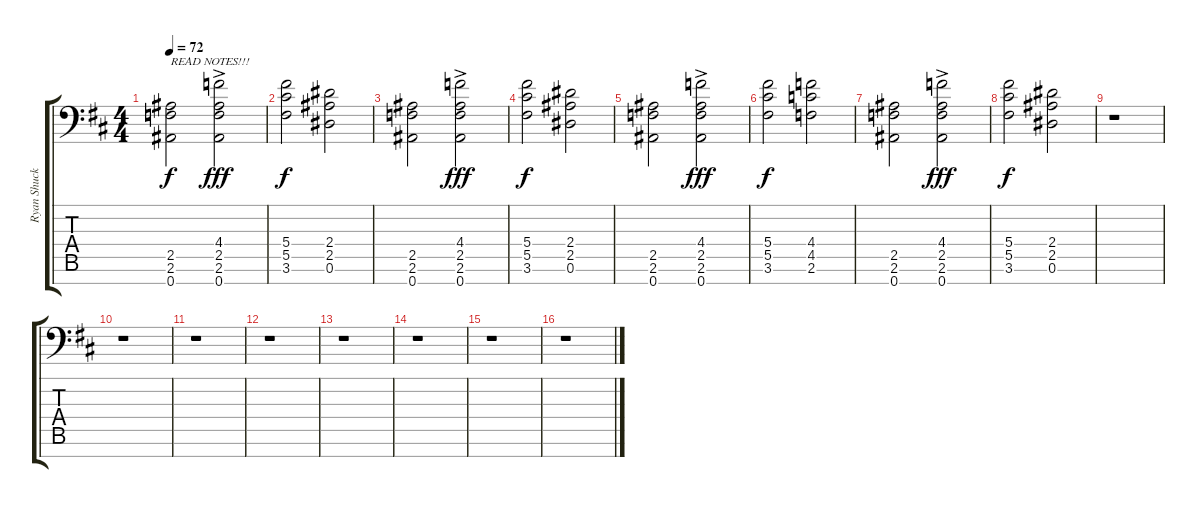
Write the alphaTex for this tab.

\track ("Ryan Shuck (7-String Double)" "Ryan Shuck") {instrument distortionguitar}
\staff {score tabs}
\tuning (Eb4 Bb3 Gb3 Db3 Ab2 Eb2 Bb1) {hide}
\ts (4 4)
\tempo 72
\clef f4
\ks d
(2.5 2.6 0.7).2{txt "READ NOTES!!!" dy f instrument distortionguitar} (4.4{ac} 2.5{ac} 2.6{ac} 0.7{ac}).2{dy fff} |
(5.4 5.5 3.6).2{dy f} (2.4 2.5 0.6).2 |
(2.5 2.6 0.7).2 (4.4{ac} 2.5{ac} 2.6{ac} 0.7{ac}).2{dy fff} |
(5.4 5.5 3.6).2{dy f} (2.4 2.5 0.6).2 |
(2.5 2.6 0.7).2 (4.4{ac} 2.5{ac} 2.6{ac} 0.7{ac}).2{dy fff} |
(5.4 5.5 3.6).2{dy f} (4.4 4.5 2.6).2 |
(2.5 2.6 0.7).2 (4.4{ac} 2.5{ac} 2.6{ac} 0.7{ac}).2{dy fff} |
(5.4 5.5 3.6).2{dy f} (2.4 2.5 0.6).2 |
r.1 |
r.1 |
r.1 |
r.1 |
r.1 |
r.1 |
r.1 |
r.1
